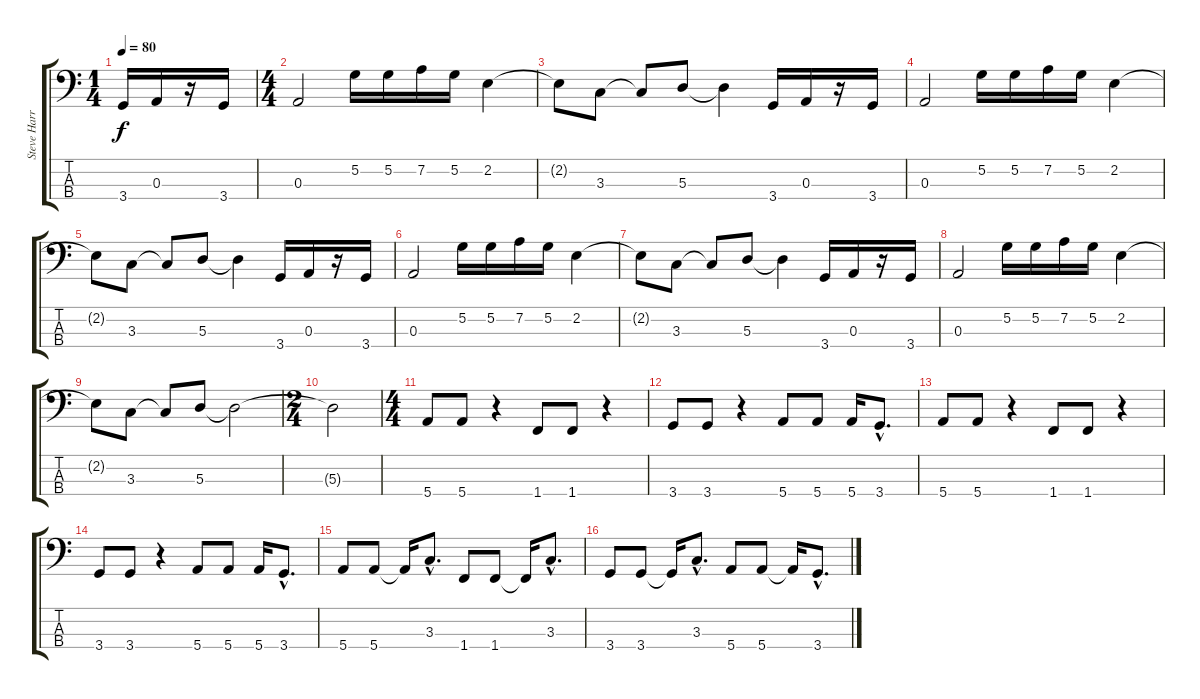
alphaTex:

\track ("Steve Harris" "Steve Harr") {instrument electricbassfinger}
\staff {score tabs}
\tuning (G2 D2 A1 E1) {hide}
\ts (1 4)
\tempo 80
\clef f4
\ks c
3.4.16{dy f instrument electricbassfinger} 0.3.16 r.16 3.4.16 |
\ts (4 4)
0.3.2 5.2.16 5.2.16 7.2.16 5.2.16 2.2.4 |
2.2{t}.8 3.3.8 3.3{t}.8 5.3.8 5.3{t}.4 3.4.16 0.3.16 r.16 3.4.16 |
0.3.2 5.2.16 5.2.16 7.2.16 5.2.16 2.2.4 |
2.2{t}.8 3.3.8 3.3{t}.8 5.3.8 5.3{t}.4 3.4.16 0.3.16 r.16 3.4.16 |
0.3.2 5.2.16 5.2.16 7.2.16 5.2.16 2.2.4 |
2.2{t}.8 3.3.8 3.3{t}.8 5.3.8 5.3{t}.4 3.4.16 0.3.16 r.16 3.4.16 |
0.3.2 5.2.16 5.2.16 7.2.16 5.2.16 2.2.4 |
2.2{t}.8 3.3.8 3.3{t}.8 5.3.8 5.3{t}.2 |
\ts (2 4)
5.3{t}.2 |
\ts (4 4)
5.4.8 5.4.8 r.4 1.4.8 1.4.8 r.4 |
3.4.8 3.4.8 r.4 5.4.8 5.4.8 5.4.16 3.4{hac}.8{d} |
5.4.8 5.4.8 r.4 1.4.8 1.4.8 r.4 |
3.4.8 3.4.8 r.4 5.4.8 5.4.8 5.4.16 3.4{hac}.8{d} |
5.4.8 5.4.8 5.4{t}.16 3.3{hac}.8{d} 1.4.8 1.4.8 1.4{t}.16 3.3{hac}.8{d} |
3.4.8 3.4.8 3.4{t}.16 3.3{hac}.8{d} 5.4.8 5.4.8 5.4{t}.16 3.4{hac}.8{d}
